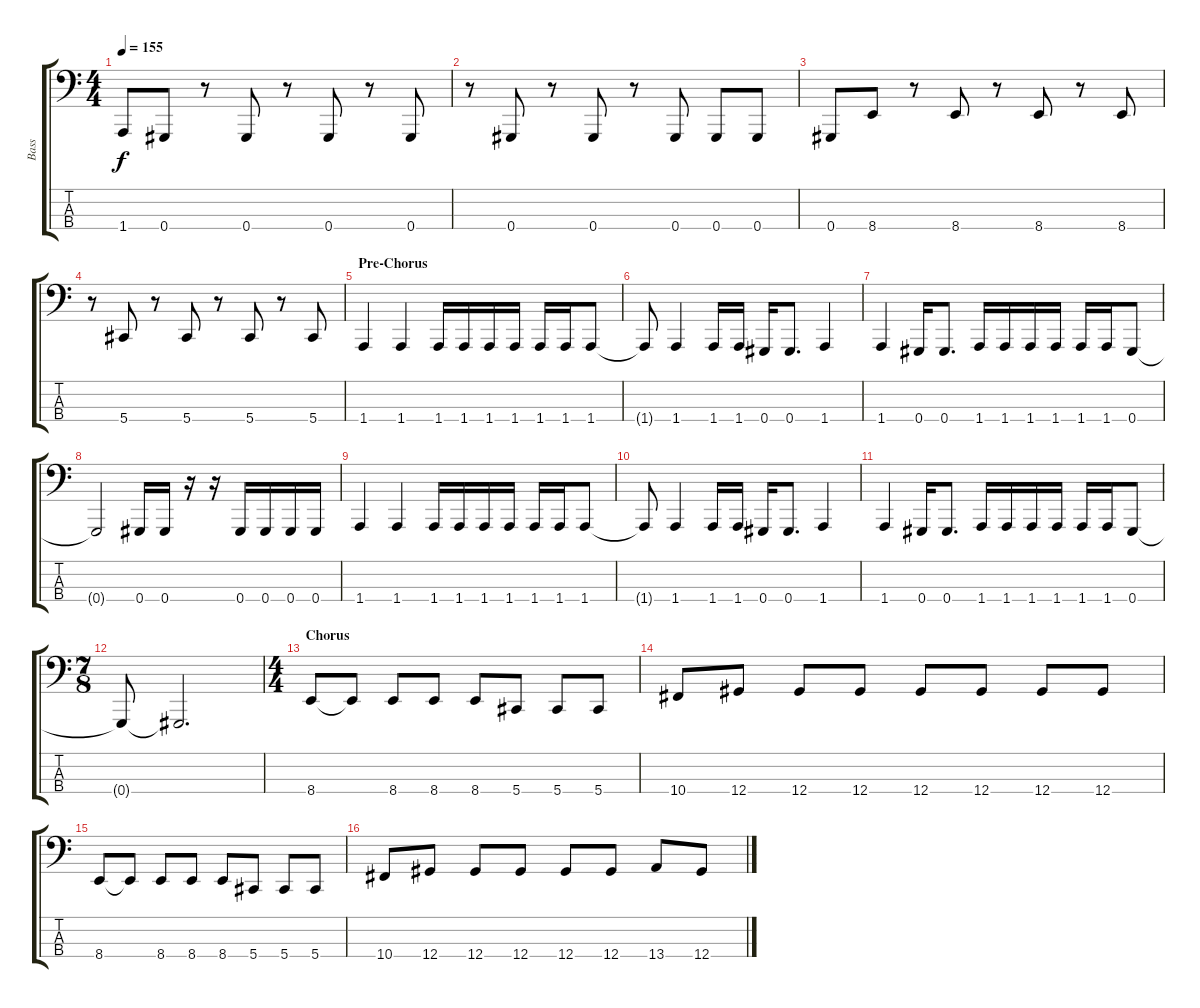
\track ("Bass" "Bass") {instrument electricbasspick}
\staff {score tabs}
\tuning (Db2 Ab1 Eb1 Ab0) {hide}
\ts (4 4)
\tempo 155
\clef f4
\ks c
1.4.8{dy f} 0.4.8 r.8 0.4.8 r.8 0.4.8 r.8 0.4.8 |
r.8 0.4.8 r.8 0.4.8 r.8 0.4.8 0.4.8 0.4.8 |
0.4.8 8.4.8 r.8 8.4.8 r.8 8.4.8 r.8 8.4.8 |
r.8 5.4.8 r.8 5.4.8 r.8 5.4.8 r.8 5.4.8 |
\section ("" "Pre-Chorus")
1.4.4 1.4.4 1.4.16 1.4.16 1.4.16 1.4.16 1.4.16 1.4.16 1.4.8 |
1.4{t}.8 1.4.4 1.4.16 1.4.16 0.4.16 0.4.8{d} 1.4.4 |
1.4.4 0.4.16 0.4.8{d} 1.4.16 1.4.16 1.4.16 1.4.16 1.4.16 1.4.16 0.4.8 |
0.4{t}.2 0.4.16 0.4.16 r.16 r.16 0.4.16 0.4.16 0.4.16 0.4.16 |
1.4.4 1.4.4 1.4.16 1.4.16 1.4.16 1.4.16 1.4.16 1.4.16 1.4.8 |
1.4{t}.8 1.4.4 1.4.16 1.4.16 0.4.16 0.4.8{d} 1.4.4 |
1.4.4 0.4.16 0.4.8{d} 1.4.16 1.4.16 1.4.16 1.4.16 1.4.16 1.4.16 0.4.8 |
\ts (7 8)
0.4{t}.8 0.4{t}.2{d} |
\ts (4 4)
\section ("" "Chorus")
8.4.8 8.4{t}.8 8.4.8 8.4.8 8.4.8 5.4.8 5.4.8 5.4.8 |
10.4.8 12.4.8 12.4.8 12.4.8 12.4.8 12.4.8 12.4.8 12.4.8 |
8.4.8 8.4{t}.8 8.4.8 8.4.8 8.4.8 5.4.8 5.4.8 5.4.8 |
10.4.8 12.4.8 12.4.8 12.4.8 12.4.8 12.4.8 13.4.8 12.4.8
